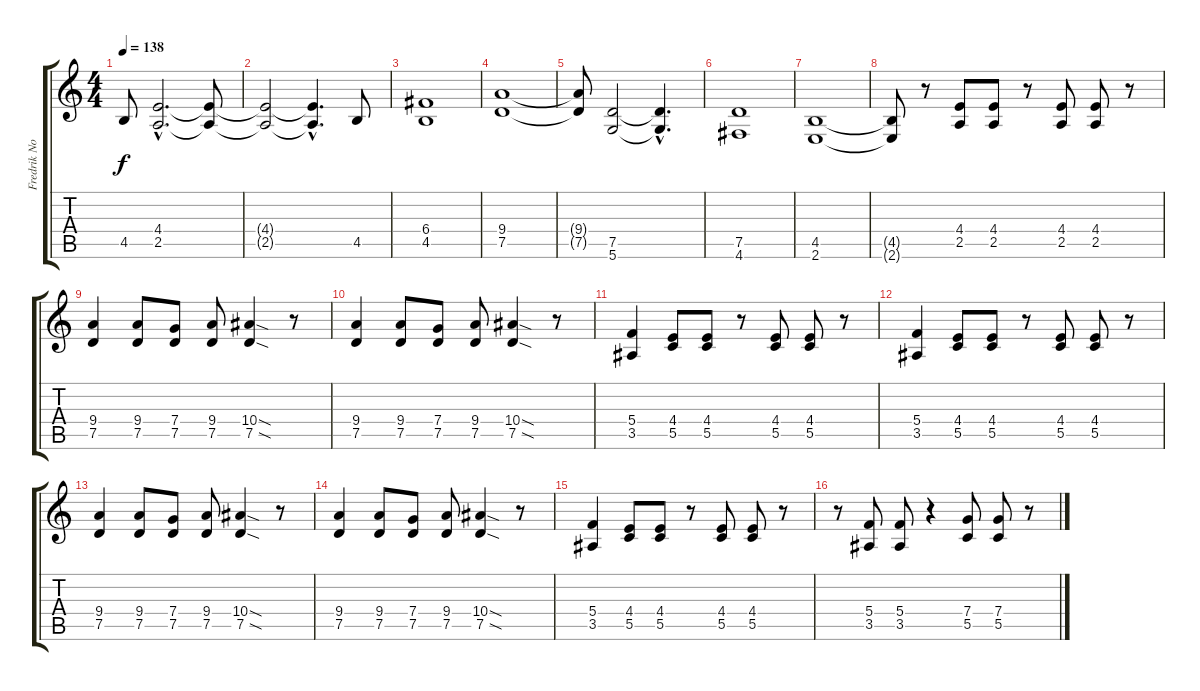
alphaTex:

\track ("Fredrik Nordström - Rhytm" "Fredrik No") {instrument distortionguitar}
\staff {score tabs}
\tuning (D4 A3 F3 C3 G2 D2) {hide}
\ts (4 4)
\tempo 138
\clef g2
\ks c
4.5.8{dy f} (4.4{hac} 2.5{hac}).2{d} (4.4{t} 2.5{t}).8 |
(4.4{t} 2.5{t}).2 (4.4{hac t} 2.5{hac t}).4{d} 4.5.8 |
(6.4 4.5).1 |
(9.4 7.5).1 |
(9.4{t} 7.5{t}).8 (7.5 5.6).2 (7.5{hac t} 5.6{hac t}).4{d} |
(7.5 4.6).1 |
(4.5 2.6).1 |
(4.5{t} 2.6{t}).8 r.8 (4.4 2.5).8 (4.4 2.5).8 r.8 (4.4 2.5).8 (4.4 2.5).8 r.8 |
(9.4 7.5).4 (9.4 7.5).8 (7.4 7.5).8 (9.4 7.5).8 (10.4{sod} 7.5{sod}).4 r.8 |
(9.4 7.5).4 (9.4 7.5).8 (7.4 7.5).8 (9.4 7.5).8 (10.4{sod} 7.5{sod}).4 r.8 |
(5.4 3.5).4 (4.4 5.5).8 (4.4 5.5).8 r.8 (4.4 5.5).8 (4.4 5.5).8 r.8 |
(5.4 3.5).4 (4.4 5.5).8 (4.4 5.5).8 r.8 (4.4 5.5).8 (4.4 5.5).8 r.8 |
(9.4 7.5).4 (9.4 7.5).8 (7.4 7.5).8 (9.4 7.5).8 (10.4{sod} 7.5{sod}).4 r.8 |
(9.4 7.5).4 (9.4 7.5).8 (7.4 7.5).8 (9.4 7.5).8 (10.4{sod} 7.5{sod}).4 r.8 |
(5.4 3.5).4 (4.4 5.5).8 (4.4 5.5).8 r.8 (4.4 5.5).8 (4.4 5.5).8 r.8 |
r.8 (5.4 3.5).8 (5.4 3.5).8 r.4 (7.4 5.5).8 (7.4 5.5).8 r.8
